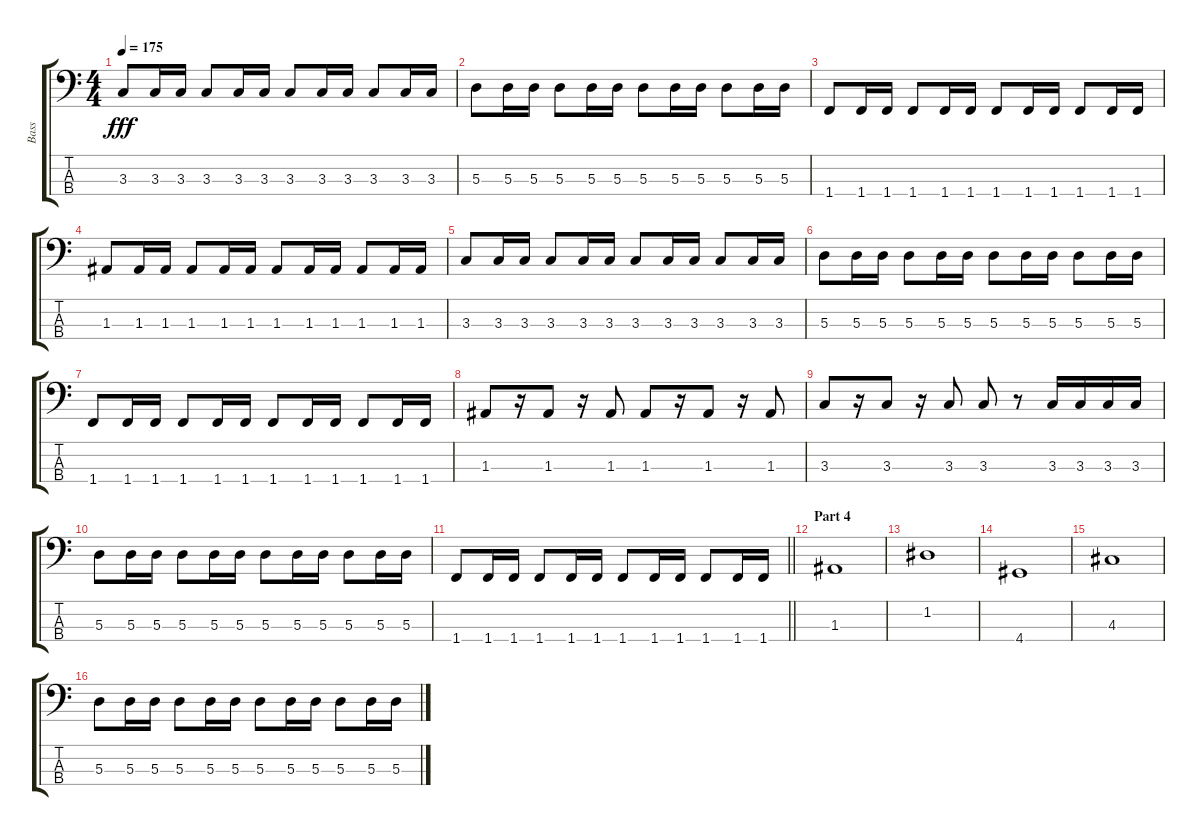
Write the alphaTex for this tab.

\track ("Bass" "Bass") {instrument electricbassfinger}
\staff {score tabs}
\tuning (G2 D2 A1 E1) {hide}
\ts (4 4)
\tempo 175
\clef f4
\ks c
3.3.8{dy fff} 3.3.16 3.3.16 3.3.8 3.3.16 3.3.16 3.3.8 3.3.16 3.3.16 3.3.8 3.3.16 3.3.16 |
5.3.8 5.3.16 5.3.16 5.3.8 5.3.16 5.3.16 5.3.8 5.3.16 5.3.16 5.3.8 5.3.16 5.3.16 |
1.4.8 1.4.16 1.4.16 1.4.8 1.4.16 1.4.16 1.4.8 1.4.16 1.4.16 1.4.8 1.4.16 1.4.16 |
1.3.8 1.3.16 1.3.16 1.3.8 1.3.16 1.3.16 1.3.8 1.3.16 1.3.16 1.3.8 1.3.16 1.3.16 |
3.3.8 3.3.16 3.3.16 3.3.8 3.3.16 3.3.16 3.3.8 3.3.16 3.3.16 3.3.8 3.3.16 3.3.16 |
5.3.8 5.3.16 5.3.16 5.3.8 5.3.16 5.3.16 5.3.8 5.3.16 5.3.16 5.3.8 5.3.16 5.3.16 |
1.4.8 1.4.16 1.4.16 1.4.8 1.4.16 1.4.16 1.4.8 1.4.16 1.4.16 1.4.8 1.4.16 1.4.16 |
1.3.8 r.16 1.3.8 r.16 1.3.8 1.3.8 r.16 1.3.8 r.16 1.3.8 |
3.3.8 r.16 3.3.8 r.16 3.3.8 3.3.8 r.8 3.3.16 3.3.16 3.3.16 3.3.16 |
5.3.8 5.3.16 5.3.16 5.3.8 5.3.16 5.3.16 5.3.8 5.3.16 5.3.16 5.3.8 5.3.16 5.3.16 |
\barLineRight lightlight
1.4.8 1.4.16 1.4.16 1.4.8 1.4.16 1.4.16 1.4.8 1.4.16 1.4.16 1.4.8 1.4.16 1.4.16 |
\section ("" "Part 4")
1.3.1 |
1.2.1 |
4.4.1 |
4.3.1 |
5.3.8 5.3.16 5.3.16 5.3.8 5.3.16 5.3.16 5.3.8 5.3.16 5.3.16 5.3.8 5.3.16 5.3.16
